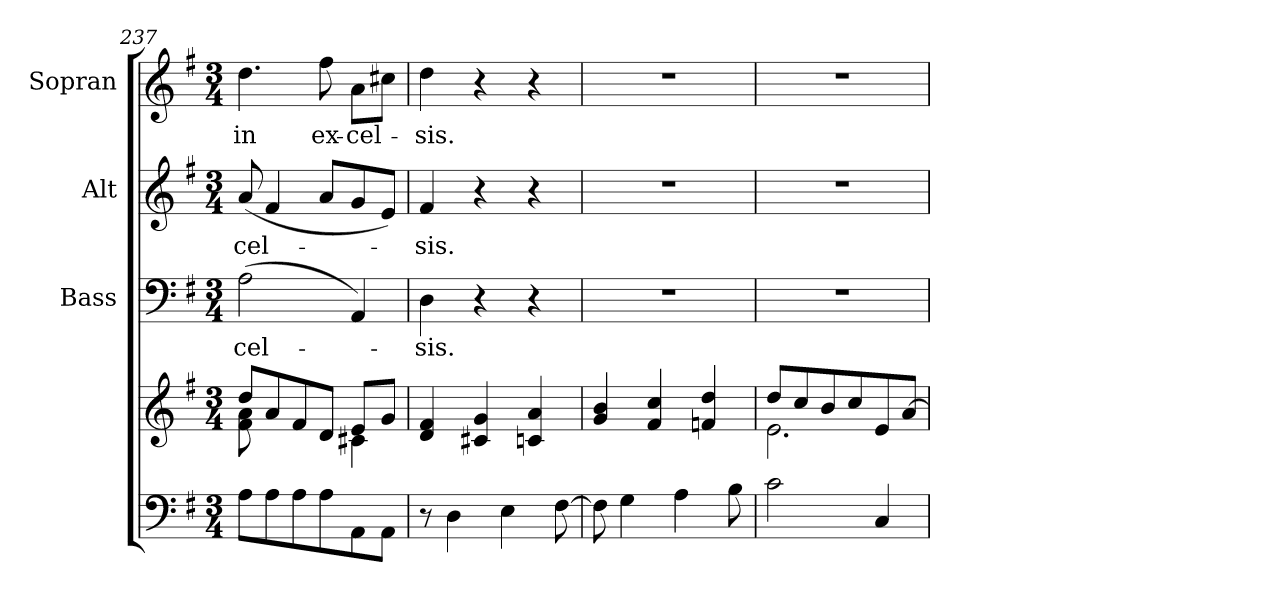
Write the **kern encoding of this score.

**kern	**kern	**kern	**text	**kern	**text	**kern	**text
*part4	*part4	*part3	*part3	*part2	*part2	*part1	*part1
*staff5	*staff4	*staff3	*staff3	*staff2	*staff2	*staff1	*staff1
*	*	*I"Bass	*	*I"Alt	*	*I"Sopran	*
*	*	*I'B.	*	*I'A.	*	*I'S.	*
!!LO:PB:g=z
*clefF4	*clefG2	*clefF4	*	*clefG2	*	*clefG2	*
*k[f#]	*k[f#]	*k[f#]	*	*k[f#]	*	*k[f#]	*
*G:	*G:	*G:	*	*G:	*	*G:	*
*M3/4	*M3/4	*M3/4	*	*M3/4	*	*M3/4	*
=237	=237	=237	=237	=237	=237	=237	=237
*	*^	*	*	*	*	*	*
!	!	!	!	!LO:LY:b	!	!LO:LY:b	!	!LO:LY:b
8A\L	8dd/L	8f#\ 8a\	(>2A\	-cel-	(<8a/	-cel-	4.dd\	in
8A\	8a/	4.ryy	.	.	4f#/	.	.	.
8A\	8f#/	.	.	.	.	.	.	.
!	!	!	!	!	!	!	!	!LO:LY:b
8A\	8d/J	.	.	.	8a/L	.	8ff#\	ex-
!	!	!	!	!	!	!	!	!LO:LY:b
8AA\	8e/L	4c#X\	4AA/)	.	8g/	.	8a\L	-cel-
8AA\J	8g/J	.	.	.	8e/J)	.	8cc#X\J	.
*	*v	*v	*	*	*	*	*	*
=238	=238	=238	=238	=238	=238	=238	=238
!	!	!	!LO:LY:b	!	!LO:LY:b	!	!LO:LY:b
8r	4d/ 4f#/	4D\	-sis.	4f#/	-sis.	4dd\	-sis.
4D\	.	.	.	.	.	.	.
.	4c#X/ 4g/	4r	.	4r	.	4r	.
4E\	.	.	.	.	.	.	.
.	4cn/ 4a/	4r	.	4r	.	4r	.
[8F#\	.	.	.	.	.	.	.
=239	=239	=239	=239	=239	=239	=239	=239
8F#\]	4g/ 4b/	2.r	.	2.r	.	2.r	.
4G\	.	.	.	.	.	.	.
.	4f#/ 4cc/	.	.	.	.	.	.
4A\	.	.	.	.	.	.	.
.	4fn/ 4dd/	.	.	.	.	.	.
8B\	.	.	.	.	.	.	.
=240	=240	=240	=240	=240	=240	=240	=240
*	*^	*	*	*	*	*	*
2c\	8dd/L	2.e\	2.r	.	2.r	.	2.r	.
.	8cc/	.	.	.	.	.	.	.
.	8b/	.	.	.	.	.	.	.
.	8cc/	.	.	.	.	.	.	.
4C/	8e/	.	.	.	.	.	.	.
.	[>8a/J	.	.	.	.	.	.	.
*	*v	*v	*	*	*	*	*	*
=	=	=	=	=	=	=	=
*-	*-	*-	*-	*-	*-	*-	*-
